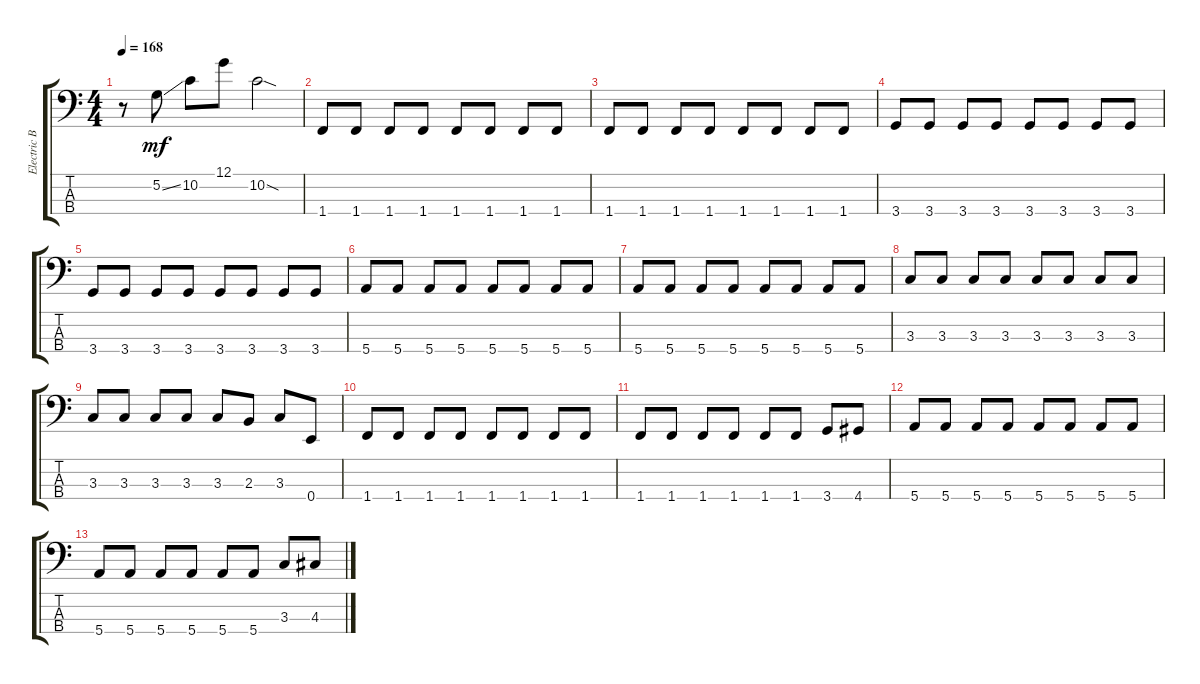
\track ("Electric Bass" "Electric B") {instrument electricbassfinger}
\staff {score tabs}
\tuning (G2 D2 A1 E1) {hide}
\ts (4 4)
\tempo 168
\clef f4
\ks c
r.8{dy mf} 5.2{ss}.8 10.2.8 12.1.8 10.2{sod}.2 |
1.4.8 1.4.8 1.4.8 1.4.8 1.4.8 1.4.8 1.4.8 1.4.8 |
1.4.8 1.4.8 1.4.8 1.4.8 1.4.8 1.4.8 1.4.8 1.4.8 |
3.4.8 3.4.8 3.4.8 3.4.8 3.4.8 3.4.8 3.4.8 3.4.8 |
3.4.8 3.4.8 3.4.8 3.4.8 3.4.8 3.4.8 3.4.8 3.4.8 |
5.4.8 5.4.8 5.4.8 5.4.8 5.4.8 5.4.8 5.4.8 5.4.8 |
5.4.8 5.4.8 5.4.8 5.4.8 5.4.8 5.4.8 5.4.8 5.4.8 |
3.3.8 3.3.8 3.3.8 3.3.8 3.3.8 3.3.8 3.3.8 3.3.8 |
3.3.8 3.3.8 3.3.8 3.3.8 3.3.8 2.3.8 3.3.8 0.4.8 |
1.4.8 1.4.8 1.4.8 1.4.8 1.4.8 1.4.8 1.4.8 1.4.8 |
1.4.8 1.4.8 1.4.8 1.4.8 1.4.8 1.4.8 3.4.8 4.4.8 |
5.4.8 5.4.8 5.4.8 5.4.8 5.4.8 5.4.8 5.4.8 5.4.8 |
5.4.8 5.4.8 5.4.8 5.4.8 5.4.8 5.4.8 3.3.8 4.3.8
